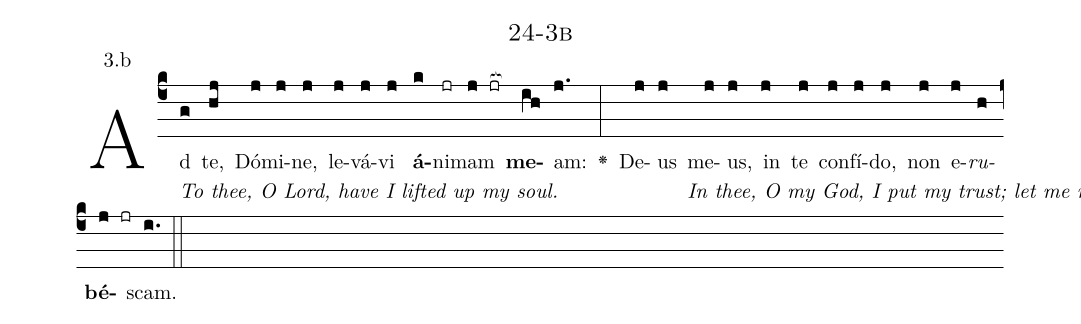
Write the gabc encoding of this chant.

name: 24-3b;
annotation: 3.b;
%%
(c4)Ad[To thee, O Lord, have I lifted up my soul.](g) te,(hj) Dó(j)mi(j)ne,(j) le(j)vá(j)vi(j) <b>á</b>(k)ni(jr)mam(j jr[ocb:1{]) <b>me</b>(ih[ocb:0}])am:(j.) <v>\greheightstar</v>(:)
De(j)us(j) me[In thee, O my God, I put my trust; let me not be ashamed.](j)us,(j) in(j) te(j) con(j)fí(j)do,(j) non(j) e(j)<i>ru</i>(h)<b>bé</b>(j jr)scam.(i.) (::)


%E(j) u(j) o(j) u(h) a(j) e.(i.) (::)
